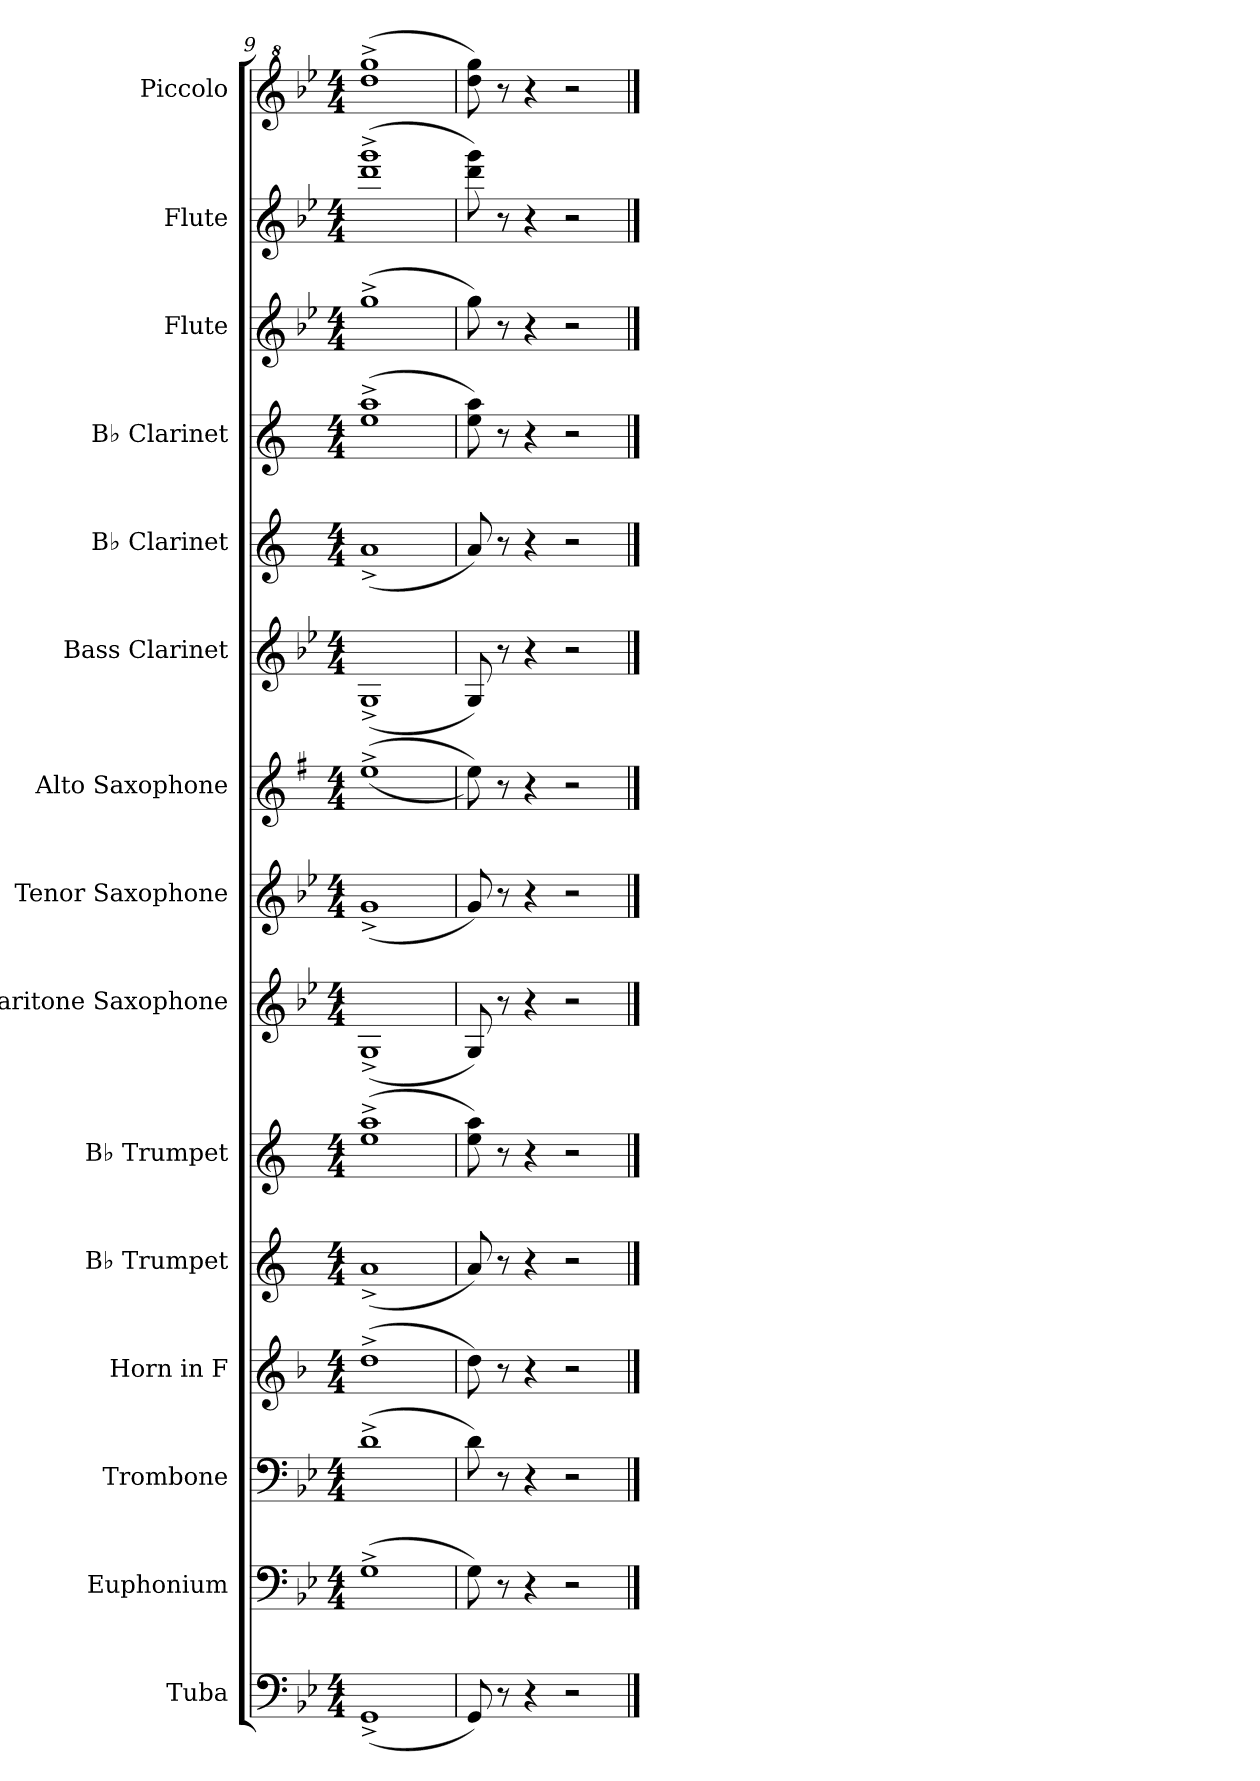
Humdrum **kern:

**kern	**kern	**kern	**kern	**kern	**kern	**kern	**kern	**kern	**kern	**kern	**kern	**kern	**kern	**kern
*part15	*part14	*part13	*part12	*part11	*part10	*part9	*part8	*part7	*part6	*part5	*part4	*part3	*part2	*part1
*staff15	*staff14	*staff13	*staff12	*staff11	*staff10	*staff9	*staff8	*staff7	*staff6	*staff5	*staff4	*staff3	*staff2	*staff1
*I"Tuba	*I"Euphonium	*I"Trombone	*I"Horn in F	*I"B♭ Trumpet	*I"B♭ Trumpet	*I"Baritone Saxophone	*I"Tenor Saxophone	*I"Alto Saxophone	*I"Bass Clarinet	*I"B♭ Clarinet	*I"B♭ Clarinet	*I"Flute	*I"Flute	*I"Piccolo
*I'Tba.	*I'Euph.	*I'Tbn.	*	*I'B♭ Tpt.	*I'B♭ Tpt.	*I'Bar. Sax.	*I'T. Sax.	*I'A. Sax.	*I'B. Cl.	*I'B♭ Cl.	*I'B♭ Cl.	*I'Fl.	*I'Fl.	*I'Picc.
*clefF4	*clefF4	*clefF4	*clefG2	*clefG2	*clefG2	*clefG2	*clefG2	*clefG2	*clefG2	*clefG2	*clefG2	*clefG2	*clefG2	*clefG^2
*	*	*	*ITrd4c7	*ITrd1c2	*ITrd1c2	*ITrd12c21	*ITrd8c14	*ITrd5c9	*ITrd8c14	*ITrd1c2	*ITrd1c2	*	*	*ITrd-7c-12
*k[b-e-]	*k[b-e-]	*k[b-e-]	*k[b-e-]	*k[b-e-]	*k[b-e-]	*k[b-e-]	*k[b-e-]	*k[b-e-]	*k[b-e-]	*k[b-e-]	*k[b-e-]	*k[b-e-]	*k[b-e-]	*k[b-e-]
*M4/4	*M4/4	*M4/4	*M4/4	*M4/4	*M4/4	*M4/4	*M4/4	*M4/4	*M4/4	*M4/4	*M4/4	*M4/4	*M4/4	*M4/4
=9	=9	=9	=9	=9	=9	=9	=9	=9	=9	=9	=9	=9	=9	=9
(1GG^	(1G^	(1d^	(1g^	(1g^	(1dd^ 1gg^	(1GG^	(1G^	((1g^	(1GG^	(1g^	(1dd^ 1gg^	(1gg^	(1ddd^ 1ggg^	(1dddd^ 1gggg^
=10	=10	=10	=10	=10	=10	=10	=10	=10	=10	=10	=10	=10	=10	=10
8GG/)	8G\)	8d\)	8g\)	8g/)	8dd\ 8gg\)	8GG/)	8G/)	8g\))	8GG/)	8g/)	8dd\ 8gg\)	8gg\)	8ddd\ 8ggg\)	8dddd\ 8gggg\)
8r	8r	8r	8r	8r	8r	8r	8r	8r	8r	8r	8r	8r	8r	8r
4r	4r	4r	4r	4r	4r	4r	4r	4r	4r	4r	4r	4r	4r	4r
2r	2r	2r	2r	2r	2r	2r	2r	2r	2r	2r	2r	2r	2r	2r
==	==	==	==	==	==	==	==	==	==	==	==	==	==	==
*-	*-	*-	*-	*-	*-	*-	*-	*-	*-	*-	*-	*-	*-	*-
